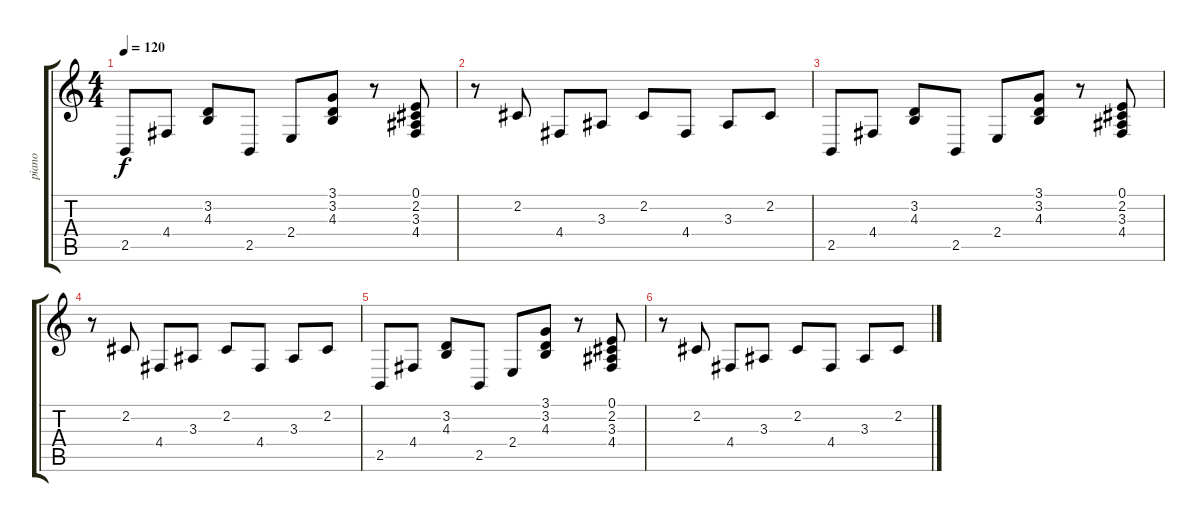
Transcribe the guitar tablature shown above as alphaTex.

\track ("piano" "piano") {instrument brightacousticpiano}
\staff {score tabs}
\tuning (E4 B3 G3 D3 A2 E2) {hide}
\ts (4 4)
\tempo 120
\clef g2
\ks c
2.5.8{dy f} 4.4.8 (3.2 4.3).8 2.5.8 2.4.8 (3.1 3.2 4.3).8 r.8 (0.1 2.2 3.3 4.4).8 |
r.8 2.2.8 4.4.8 3.3.8 2.2.8 4.4.8 3.3.8 2.2.8 |
2.5.8 4.4.8 (3.2 4.3).8 2.5.8 2.4.8 (3.1 3.2 4.3).8 r.8 (0.1 2.2 3.3 4.4).8 |
r.8 2.2.8 4.4.8 3.3.8 2.2.8 4.4.8 3.3.8 2.2.8 |
2.5.8 4.4.8 (3.2 4.3).8 2.5.8 2.4.8 (3.1 3.2 4.3).8 r.8 (0.1 2.2 3.3 4.4).8 |
r.8 2.2.8 4.4.8 3.3.8 2.2.8 4.4.8 3.3.8 2.2.8
